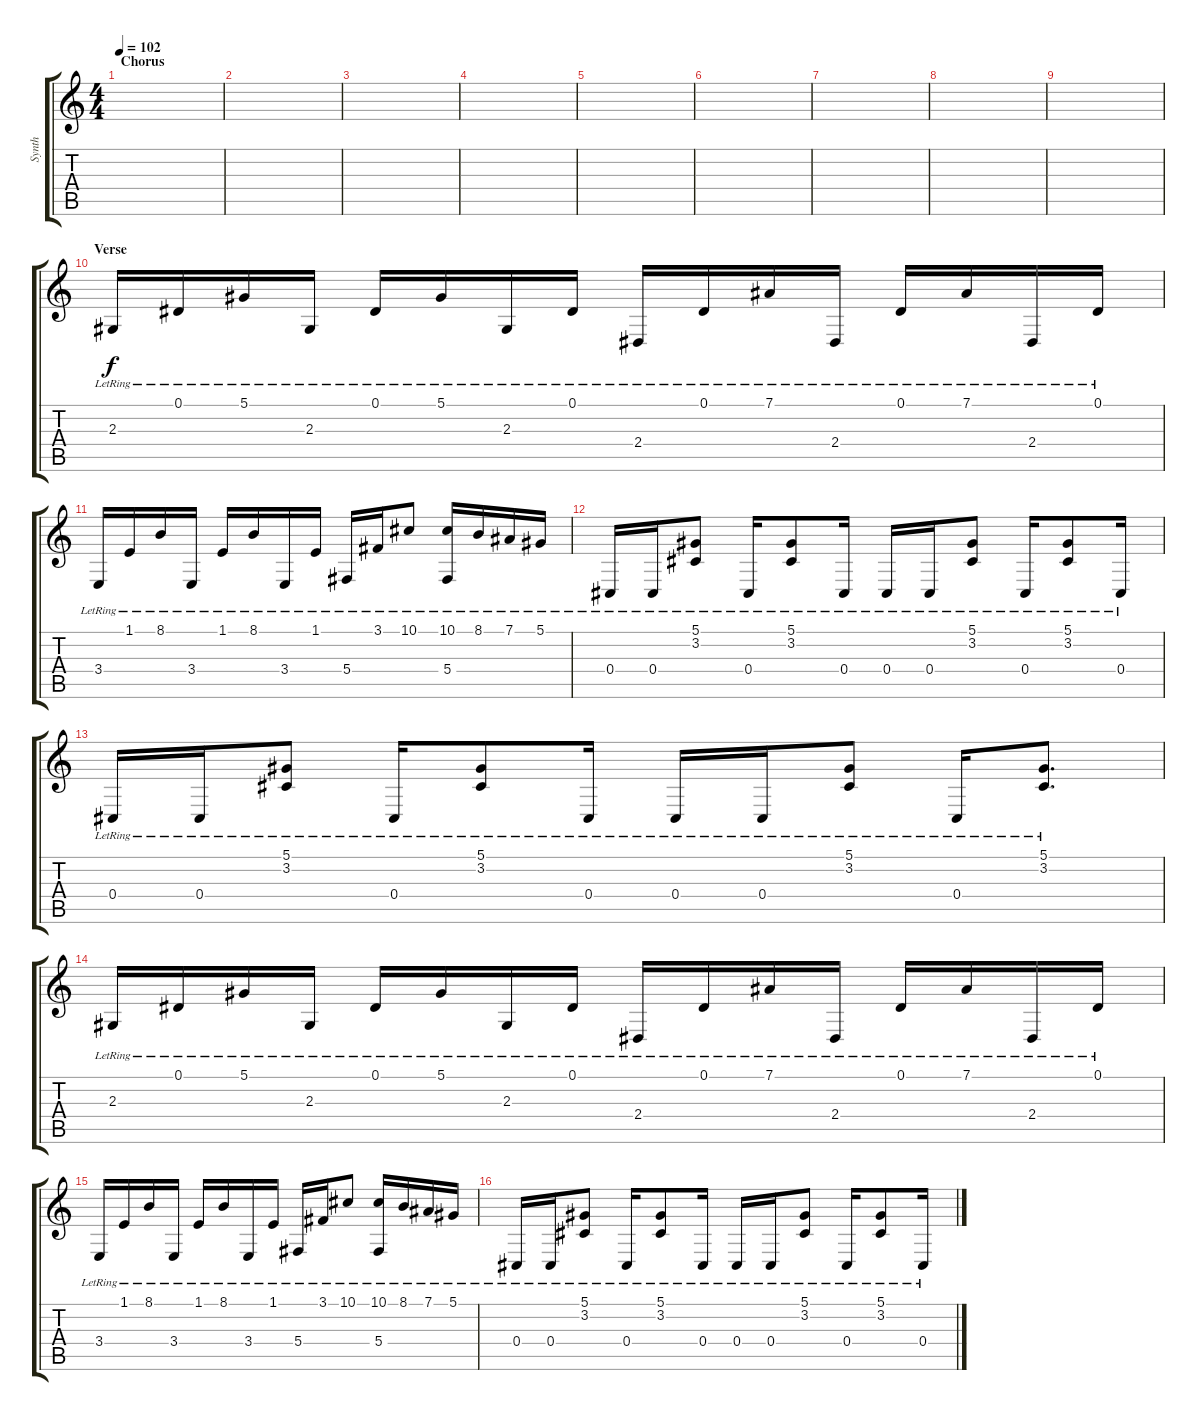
\track ("Synth" "Synth") {instrument acousticgrandpiano}
\staff {score tabs}
\tuning (Eb4 Bb3 Gb3 Db3 Ab2 Eb2) {hide}
\ts (4 4)
\section ("" "Chorus")
\tempo 102
\clef g2
\ks c
|
|
|
|
|
|
|
|
|
\section ("" "Verse")
2.3{lr}.16 0.1{lr}.16 5.1{lr}.16 2.3{lr}.16 0.1{lr}.16 5.1{lr}.16 2.3{lr}.16 0.1{lr}.16 2.4{lr}.16 0.1{lr}.16 7.1{lr}.16 2.4{lr}.16 0.1{lr}.16 7.1{lr}.16 2.4{lr}.16 0.1{lr}.16 |
3.4{lr}.16 1.1{lr}.16 8.1{lr}.16 3.4{lr}.16 1.1{lr}.16 8.1{lr}.16 3.4{lr}.16 1.1{lr}.16 5.4{lr}.16 3.1{lr}.16 10.1{lr}.8 (10.1{lr} 5.4{lr}).16 8.1{lr}.16 7.1{lr}.16 5.1{lr}.16 |
0.4{lr}.16 0.4{lr}.16 (5.1{lr} 3.2{lr}).8 0.4{lr}.16 (5.1{lr} 3.2{lr}).8 0.4{lr}.16 0.4{lr}.16 0.4{lr}.16 (5.1{lr} 3.2{lr}).8 0.4{lr}.16 (5.1{lr} 3.2{lr}).8 0.4{lr}.16 |
0.4{lr}.16 0.4{lr}.16 (5.1{lr} 3.2{lr}).8 0.4{lr}.16 (5.1{lr} 3.2{lr}).8 0.4{lr}.16 0.4{lr}.16 0.4{lr}.16 (5.1{lr} 3.2{lr}).8 0.4{lr}.16 (5.1{lr} 3.2{lr}).8{d} |
2.3{lr}.16 0.1{lr}.16 5.1{lr}.16 2.3{lr}.16 0.1{lr}.16 5.1{lr}.16 2.3{lr}.16 0.1{lr}.16 2.4{lr}.16 0.1{lr}.16 7.1{lr}.16 2.4{lr}.16 0.1{lr}.16 7.1{lr}.16 2.4{lr}.16 0.1{lr}.16 |
3.4{lr}.16 1.1{lr}.16 8.1{lr}.16 3.4{lr}.16 1.1{lr}.16 8.1{lr}.16 3.4{lr}.16 1.1{lr}.16 5.4{lr}.16 3.1{lr}.16 10.1{lr}.8 (10.1{lr} 5.4{lr}).16 8.1{lr}.16 7.1{lr}.16 5.1{lr}.16 |
0.4{lr}.16 0.4{lr}.16 (5.1{lr} 3.2{lr}).8 0.4{lr}.16 (5.1{lr} 3.2{lr}).8 0.4{lr}.16 0.4{lr}.16 0.4{lr}.16 (5.1{lr} 3.2{lr}).8 0.4{lr}.16 (5.1{lr} 3.2{lr}).8 0.4{lr}.16
